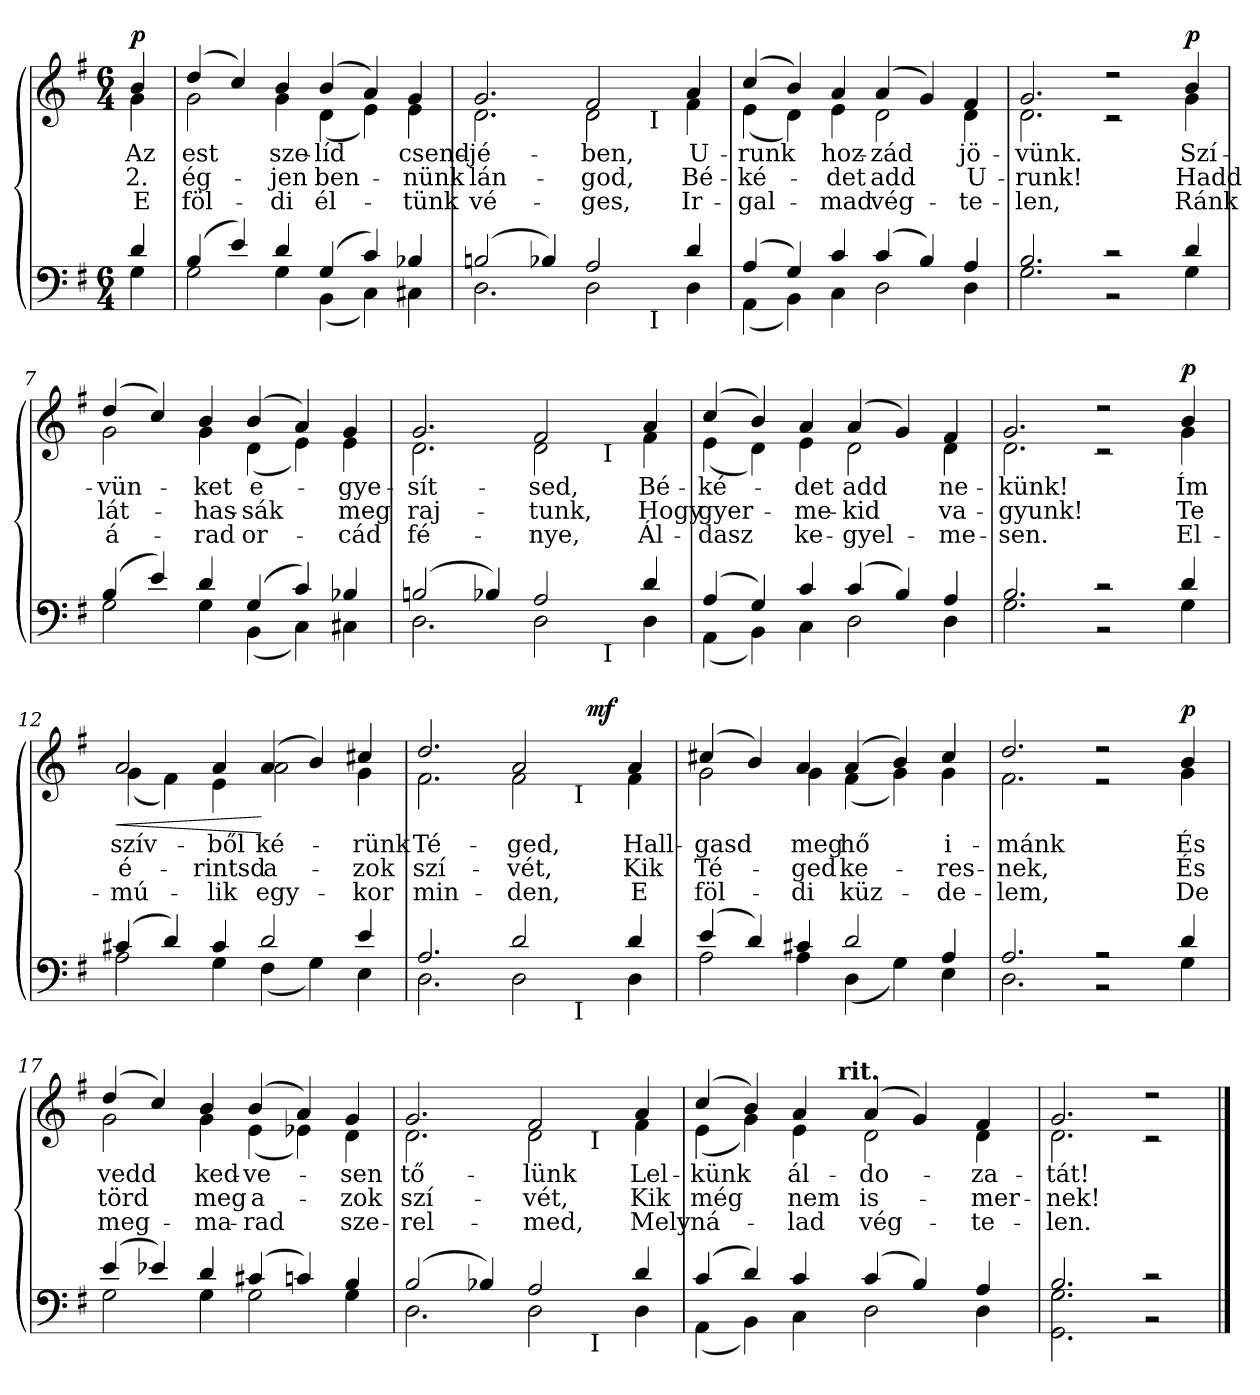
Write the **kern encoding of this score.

**kern	**kern	**text	**text	**text	**dynam
*part2	*part1	*part1	*part1	*part1	*part1
*staff2	*staff1	*staff1	*staff1	*staff1	*staff1
*clefF4	*clefG2	*	*	*	*
*k[f#]	*k[f#]	*	*	*	*
*e:	*e:	*	*	*	*
*M6/4	*M6/4	*	*	*	*
=1	=1	=1	=1	=1	=1
*^	*	*	*	*	*
!	!	!LO:TX:a:t=.	!	!	!	!
!	!	!LO:TX:a:t== 40	!	!	!	!
!	!	!	!LO:LY:b	!LO:LY:b	!LO:LY:b	!LO:DY:b
*	*	*^	*	*	*	*
4d/	4G\	4b/	4g\	Az	2.	E	p
=2	=2	=2	=2	=2	=2	=2	=2
!	!	!	!	!LO:LY:b	!LO:LY:b	!LO:LY:b	!
(>4B/	2G\	(>4dd/	2g\	est	ég-	föl-	.
4e/)	.	4cc/)	.	.	.	.	.
!	!	!	!	!LO:LY:b	!LO:LY:b	!LO:LY:b	!
4d/	4G\	4b/	4g\	sze-	-jen	-di	.
!	!	!	!	!LO:LY:b	!LO:LY:b	!LO:LY:b	!
(>4G/	(<4BB\	(>4b/	(<4d\	-líd	ben-	él-	.
4c/)	4C\)	4a/)	4e\)	.	.	.	.
!	!	!	!	!LO:LY:b	!LO:LY:b	!LO:LY:b	!
4B-X/	4C#X\	4g/	4e\	csend-	-nünk	-tünk	.
*	*	*v	*v	*	*	*	*
=3	=3	=3	=3	=3	=3	=3
*	*	*^	*	*	*	*
!	!	!	!	!LO:LY:b	!LO:LY:b	!LO:LY:b	!
*	*^	*	*^	*	*	*	*
(>2Bn/	2.D\	1ryy	2.g/	2.d\	1ryy	-jé-	lán-	vé-	.
4B-X/)	.	.	.	.	.	.	.	.	.
!	!	!	!	!	!	!LO:LY:b	!LO:LY:b	!LO:LY:b	!
2A/	2D\	.	2f#/	2d\	.	-ben,	-god,	-ges,	.
.	.	16ryy	.	.	16ryy	.	.	.	.
!	!	!	!	!	!LO:TX:b:t=I	!	!	!	!
!	!	!LO:TX:b:t=I	!	!	!	!	!	!	!
.	.	4..ryy	.	.	4..ryy	.	.	.	.
!	!	!	!	!	!	!LO:LY:b	!LO:LY:b	!LO:LY:b	!
4d/	4D\	.	4a/	4f#\	.	U-	Bé-	Ir-	.
*	*v	*v	*	*	*	*	*	*	*
*	*	*v	*v	*v	*	*	*	*
=4	=4	=4	=4	=4	=4	=4
*	*^	*^	*	*	*	*
*	*	*	*	*^	*	*	*	*
!	!	!	!	!	!	!LO:LY:b	!LO:LY:b	!LO:LY:b	!
*	*v	*v	*	*	*	*	*	*	*
*	*	*	*v	*v	*	*	*	*
(>4A/	(<4AA\	(>4cc/	(<4e\	-runk	-ké-	-gal-	.
4G/)	4BB\)	4b/)	4d\)	.	.	.	.
!	!	!	!	!LO:LY:b	!LO:LY:b	!LO:LY:b	!
4c/	4C\	4a/	4e\	hoz-	-det	-mad	.
!	!	!	!	!LO:LY:b	!LO:LY:b	!LO:LY:b	!
(>4c/	2D\	(>4a/	2d\	-zád	add	vég-	.
4B/)	.	4g/)	.	.	.	.	.
!	!	!	!	!LO:LY:b	!LO:LY:b	!LO:LY:b	!
4A/	4D\	4f#/	4d\	jö-	U-	-te-	.
=5	=5	=5	=5	=5	=5	=5	=5
!	!	!	!	!LO:LY:b	!LO:LY:b	!LO:LY:b	!
2.B/	2.G\	2.g/	2.d\	-vünk.	-runk!	-len,	.
2r	2r	2r	2r	.	.	.	.
!!LO:LB:g=z	!!
=6-	=6-	=6-	=6-	=6-	=6-	=6-	=6-
!	!	!	!	!LO:LY:b	!LO:LY:b	!LO:LY:b	!LO:DY:a
4d/	4G\	4b/	4g\	Szí-	Hadd	Ránk	p
=7	=7	=7	=7	=7	=7	=7	=7
!	!	!	!	!LO:LY:b	!LO:LY:b	!LO:LY:b	!
(>4B/	2G\	(>4dd/	2g\	-vün-	lát-	á-	.
4e/)	.	4cc/)	.	.	.	.	.
!	!	!	!	!LO:LY:b	!LO:LY:b	!LO:LY:b	!
4d/	4G\	4b/	4g\	-ket	-has-	-rad	.
!	!	!	!	!LO:LY:b	!LO:LY:b	!LO:LY:b	!
(>4G/	(<4BB\	(>4b/	(<4d\	e-	-sák	or-	.
4c/)	4C\)	4a/)	4e\)	.	.	.	.
!	!	!	!	!LO:LY:b	!LO:LY:b	!LO:LY:b	!
4B-X/	4C#X\	4g/	4e\	-gye-	meg	-cád	.
*	*	*v	*v	*	*	*	*
=8	=8	=8	=8	=8	=8	=8
*	*	*^	*	*	*	*
!	!	!	!	!LO:LY:b	!LO:LY:b	!LO:LY:b	!
*	*^	*	*^	*	*	*	*
(>2Bn/	2.D\	1ryy	2.g/	2.d\	1ryy	-sít-	raj-	fé-	.
4B-X/)	.	.	.	.	.	.	.	.	.
!	!	!	!	!	!	!LO:LY:b	!LO:LY:b	!LO:LY:b	!
2A/	2D\	.	2f#/	2d\	.	-sed,	-tunk,	-nye,	.
.	.	16ryy	.	.	16ryy	.	.	.	.
!	!	!	!	!	!LO:TX:b:t=I	!	!	!	!
!	!	!LO:TX:b:t=I	!	!	!	!	!	!	!
.	.	4..ryy	.	.	4..ryy	.	.	.	.
!	!	!	!	!	!	!LO:LY:b	!LO:LY:b	!LO:LY:b	!
4d/	4D\	.	4a/	4f#\	.	Bé-	Hogy	Ál-	.
*	*v	*v	*	*	*	*	*	*	*
*	*	*v	*v	*v	*	*	*	*
=9	=9	=9	=9	=9	=9	=9
*	*^	*^	*	*	*	*
*	*	*	*	*^	*	*	*	*
!	!	!	!	!	!	!LO:LY:b	!LO:LY:b	!LO:LY:b	!
*	*v	*v	*	*	*	*	*	*	*
*	*	*	*v	*v	*	*	*	*
(>4A/	(<4AA\	(>4cc/	(<4e\	-ké-	gyer-	-dasz	.
4G/)	4BB\)	4b/)	4d\)	.	.	.	.
!	!	!	!	!LO:LY:b	!LO:LY:b	!LO:LY:b	!
4c/	4C\	4a/	4e\	-det	-me-	ke-	.
!	!	!	!	!LO:LY:b	!LO:LY:b	!LO:LY:b	!
(>4c/	2D\	(>4a/	2d\	add	-kid	-gyel-	.
4B/)	.	4g/)	.	.	.	.	.
!	!	!	!	!LO:LY:b	!LO:LY:b	!LO:LY:b	!
4A/	4D\	4f#/	4d\	ne-	va-	-me-	.
=10	=10	=10	=10	=10	=10	=10	=10
!	!	!	!	!LO:LY:b	!LO:LY:b	!LO:LY:b	!
2.B/	2.G\	2.g/	2.d\	-künk!	-gyunk!	-sen.	.
2r	2r	2r	2r	.	.	.	.
!!LO:LB:g=z	!!
=11-	=11-	=11-	=11-	=11-	=11-	=11-	=11-
!	!	!	!	!LO:LY:b	!LO:LY:b	!LO:LY:b	!LO:DY:a
4d/	4G\	4b/	4g\	Ím	Te	El-	p
=12	=12	=12	=12	=12	=12	=12	=12
!	!	!	!	!LO:LY:b	!LO:LY:b	!LO:LY:b	!LO:HP:b
(>4c#X/	2A\	2a/	(<4g\	szív-	é-	-mú-	<
4d/)	.	.	4f#\)	.	.	.	.
!	!	!	!	!LO:LY:b	!LO:LY:b	!LO:LY:b	!
4c#/	4G\	4a/	4e\	-ből	-rintsd	-lik	.
!	!	!	!	!LO:LY:b	!LO:LY:b	!LO:LY:b	!
2d/	(<4F#\	(>4a/	2a\	ké-	a-	egy-	[
.	4G\)	4b/)	.	.	.	.	.
!	!	!	!	!LO:LY:b	!LO:LY:b	!LO:LY:b	!
4e/	4E\	4cc#X/	4g\	-rünk	-zok	-kor	.
*	*	*v	*v	*	*	*	*
=13	=13	=13	=13	=13	=13	=13
*	*	*^	*	*	*	*
!	!	!	!	!LO:LY:b	!LO:LY:b	!LO:LY:b	!
*	*^	*^	*^	*	*	*	*
2.A/	2.D\	1ryy	2.dd/	2.f#\	1ryy	1ryy	Té-	szí-	min-	.
!	!	!	!	!	!	!	!LO:LY:b	!LO:LY:b	!LO:LY:b	!
2d/	2D\	.	2a/	2f#\	.	.	-ged,	-vét,	-den,	.
.	.	32ryy	.	.	16ryy	32ryy	.	.	.	.
!	!	!	!	!	!	!LO:TX:b:t=I	!	!	!	!
!	!	!LO:TX:b:t=I	!	!	!	!	!	!	!	!
.	.	4...ryy	.	.	.	4...ryy	.	.	.	.
!	!	!	!	!	!	!	!	!	!	!LO:DY:a
.	.	.	.	.	4..ryy	.	.	.	.	mf
!	!	!	!	!	!	!	!LO:LY:b	!LO:LY:b	!LO:LY:b	!
4d/	4D\	.	4a/	4f#\	.	.	Hall-	Kik	E	.
*	*v	*v	*	*	*	*	*	*	*	*
*	*	*v	*v	*v	*v	*	*	*	*
=14	=14	=14	=14	=14	=14	=14
*	*^	*^	*	*	*	*
*	*	*	*	*^	*	*	*	*
*	*	*	*	*	*^	*	*	*	*
!	!	!	!	!	!	!	!LO:LY:b	!LO:LY:b	!LO:LY:b	!
*	*v	*v	*	*	*	*	*	*	*	*
*	*	*	*v	*v	*v	*	*	*	*
(>4e/	2A\	(>4cc#X/	2g\	-gasd	Té-	föl-	.
4d/)	.	4b/)	.	.	.	.	.
!	!	!	!	!LO:LY:b	!LO:LY:b	!LO:LY:b	!
4c#X/	4A\	4a/	4g\	meg	-ged	-di	.
!	!	!	!	!LO:LY:b	!LO:LY:b	!LO:LY:b	!
2d/	(<4D\	(>4a/	(<4f#\	hő	ke-	küz-	.
.	4G\)	4b/)	4g\)	.	.	.	.
!	!	!	!	!LO:LY:b	!LO:LY:b	!LO:LY:b	!
4A/	4E\	4cc#/	4g\	i-	-res-	-de-	.
=15	=15	=15	=15	=15	=15	=15	=15
!	!	!	!	!LO:LY:b	!LO:LY:b	!LO:LY:b	!
2.A/	2.D\	2.dd/	2.f#\	-mánk	-nek,	-lem,	.
2r	2r	2r	2r	.	.	.	.
!!LO:LB:g=z	!!
=16-	=16-	=16-	=16-	=16-	=16-	=16-	=16-
!	!	!	!	!LO:LY:b	!LO:LY:b	!LO:LY:b	!LO:DY:a
4d/	4G\	4b/	4g\	És	És	De	p
=17	=17	=17	=17	=17	=17	=17	=17
!	!	!	!	!LO:LY:b	!LO:LY:b	!LO:LY:b	!
(4e/	2G\	(>4dd/	2g\	vedd	törd	meg-	.
4e-X/)	.	4cc/)	.	.	.	.	.
!	!	!	!	!LO:LY:b	!LO:LY:b	!LO:LY:b	!
4d/	4G\	4b/	4g\	ked-	meg	-ma-	.
!	!	!	!	!LO:LY:b	!LO:LY:b	!LO:LY:b	!
(>4c#X/	2G\	(>4b/	(<4e\	-ve-	a-	-rad	.
4cn/)	.	4a/)	4e-X\)	.	.	.	.
!	!	!	!	!LO:LY:b	!LO:LY:b	!LO:LY:b	!
4B/	4G\	4g/	4d\	-sen	-zok	sze-	.
*	*	*v	*v	*	*	*	*
=18	=18	=18	=18	=18	=18	=18
*	*	*^	*	*	*	*
!	!	!	!	!LO:LY:b	!LO:LY:b	!LO:LY:b	!
*	*^	*	*^	*	*	*	*
(>2B/	2.D\	1ryy	2.g/	2.d\	1ryy	tő-	szí-	-rel-	.
4B-X/)	.	.	.	.	.	.	.	.	.
!	!	!	!	!	!	!LO:LY:b	!LO:LY:b	!LO:LY:b	!
2A/	2D\	.	2f#/	2d\	.	-lünk	-vét,	-med,	.
.	.	32ryy	.	.	32ryy	.	.	.	.
!	!	!	!	!	!LO:TX:b:t=I	!	!	!	!
!	!	!LO:TX:b:t=I	!	!	!	!	!	!	!
.	.	4...ryy	.	.	4...ryy	.	.	.	.
!	!	!	!	!	!	!LO:LY:b	!LO:LY:b	!LO:LY:b	!
4d/	4D\	.	4a/	4f#\	.	Lel-	Kik	Mely	.
*	*v	*v	*	*	*	*	*	*	*
=19	=19	=19	=19	=19	=19	=19	=19	=19
*	*^	*	*	*	*	*	*	*
!	!	!	!	!	!	!LO:LY:b	!LO:LY:b	!LO:LY:b	!
*	*v	*v	*	*	*	*	*	*	*
(>4c/	(<4AA\	(>4cc/	(<4e\	2ryy	-künk	még	ná-	.
4d/)	4BB\)	4b/)	4g\)	.	.	.	.	.
!	!	!	!	!	!LO:LY:b	!LO:LY:b	!LO:LY:b	!
4c/	4C\	4a/	4e\	8ryy	ál-	nem	-lad	.
.	.	.	.	32ryy	.	.	.	.
!	!	!	!	!LO:TX:a:B:t=rit.	!	!	!	!
.	.	.	.	2ryy	.	.	.	.
!	!	!	!	!	!LO:LY:b	!LO:LY:b	!LO:LY:b	!
(>4c/	2D\	(>4a/	2d\	.	-do-	is-	vég-	.
4B/)	.	4g/)	.	.	.	.	.	.
.	.	.	.	4ryy	.	.	.	.
!	!	!	!	!	!LO:LY:b	!LO:LY:b	!LO:LY:b	!
4A/	4D\	4f#/	4d\	.	-za-	-mer-	-te-	.
.	.	.	.	16.ryy	.	.	.	.
*	*	*v	*v	*v	*	*	*	*
=20	=20	=20	=20	=20	=20	=20
*	*	*^	*	*	*	*
*	*	*	*^	*	*	*	*
!	!	!	!	!	!LO:LY:b	!LO:LY:b	!LO:LY:b	!
*	*	*	*v	*v	*	*	*	*
2.B/	2.GG\ 2.G\	2.g/	2.d\	-tát!	-nek!	-len.	.
2r	2r	2r	2r	.	.	.	.
*v	*v	*	*	*	*	*	*
*	*v	*v	*	*	*	*
==	==	==	==	==	==
*-	*-	*-	*-	*-	*-
